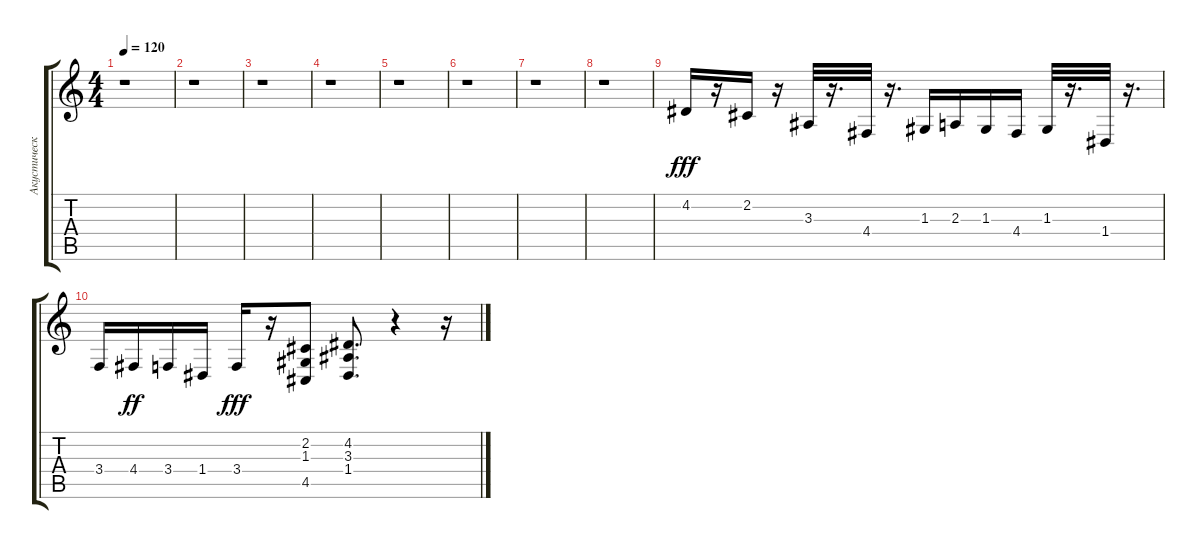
\track ("Акустический Гранд Роял" "Акустическ") {instrument acousticgrandpiano}
\staff {score tabs}
\tuning (E4 B3 G3 D3 A2 E2) {hide}
\ts (4 4)
\tempo 120
\clef g2
\ks c
r.1{dy fff} |
r.1 |
r.1 |
r.1 |
r.1 |
r.1 |
r.1 |
r.1 |
4.2.16 r.16 2.2.16 r.16 3.3.32 r.16{d} 4.4.32 r.16{d} 1.3.16 2.3.16 1.3.16 4.4.16 1.3.32 r.16{d} 1.4.32 r.16{d} |
3.4.16 4.4.16{dy ff} 3.4.16 1.4.16 3.4.16{dy fff} r.16 (2.2 1.3 4.5).8 (4.2 3.3 1.4).8{d} r.4 r.16
